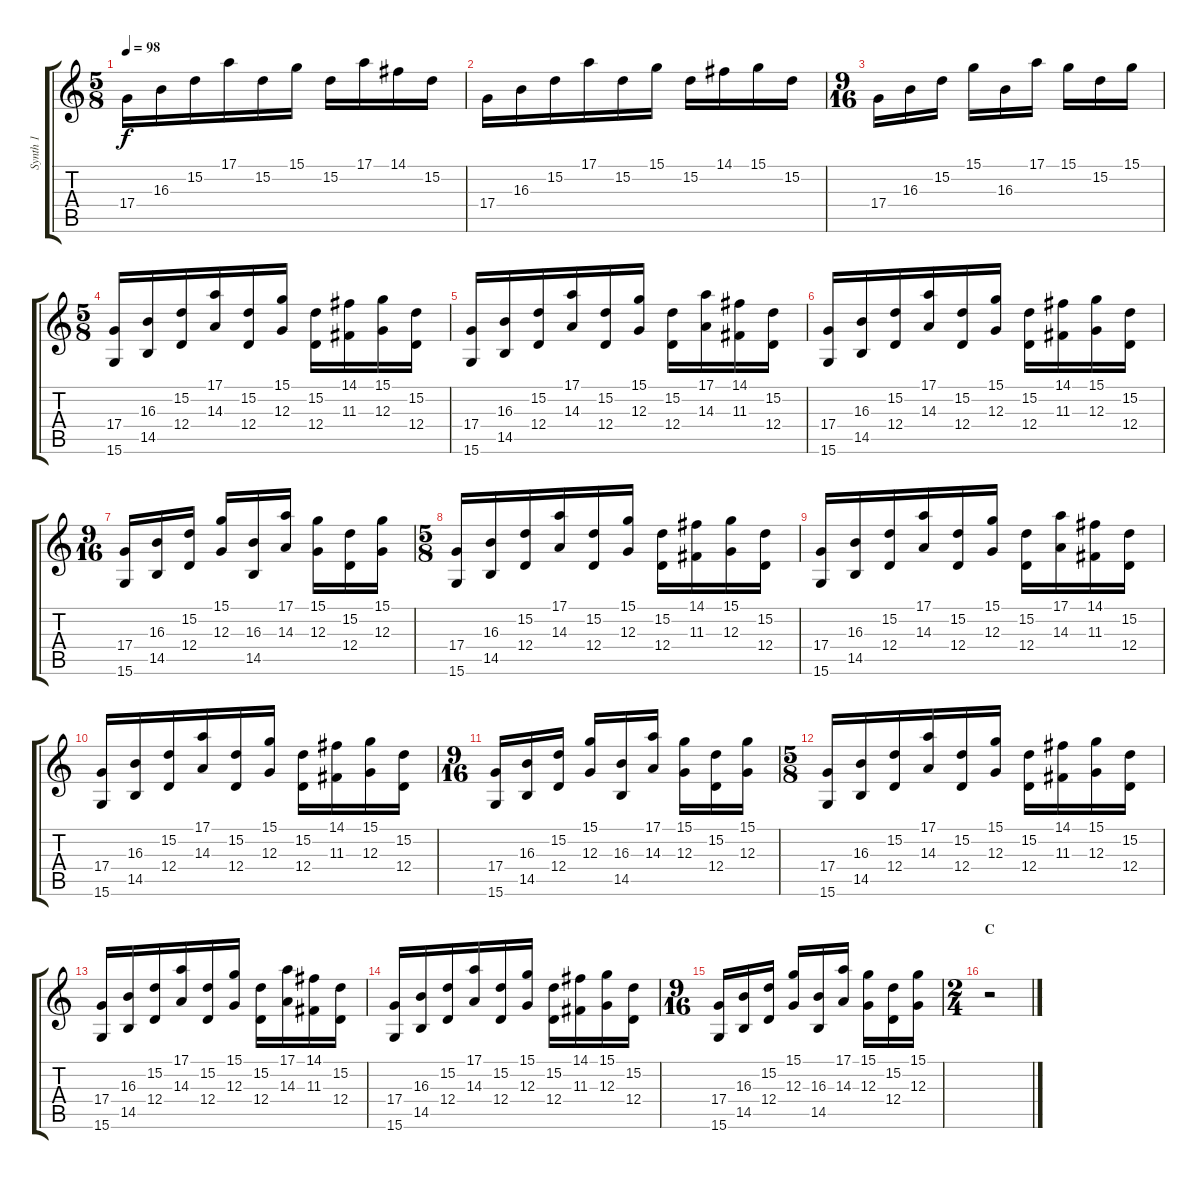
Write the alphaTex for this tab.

\track ("Synth 1" "Synth 1") {instrument fx4atmosphere}
\staff {score tabs}
\tuning (E4 B3 G3 D3 A2 E2) {hide}
\ts (5 8)
\tempo 98
\clef g2
\ks c
17.4.16{dy f} 16.3.16 15.2.16 17.1.16 15.2.16 15.1.16 15.2.16 17.1.16 14.1.16 15.2.16 |
17.4.16 16.3.16 15.2.16 17.1.16 15.2.16 15.1.16 15.2.16 14.1.16 15.1.16 15.2.16 |
\ts (9 16)
17.4.16 16.3.16 15.2.16 15.1.16 16.3.16 17.1.16 15.1.16 15.2.16 15.1.16 |
\ts (5 8)
(17.4 15.6).16 (16.3 14.5).16 (15.2 12.4).16 (17.1 14.3).16 (15.2 12.4).16 (15.1 12.3).16 (15.2 12.4).16 (14.1 11.3).16 (15.1 12.3).16 (15.2 12.4).16 |
(17.4 15.6).16 (16.3 14.5).16 (15.2 12.4).16 (17.1 14.3).16 (15.2 12.4).16 (15.1 12.3).16 (15.2 12.4).16 (17.1 14.3).16 (14.1 11.3).16 (15.2 12.4).16 |
(17.4 15.6).16 (16.3 14.5).16 (15.2 12.4).16 (17.1 14.3).16 (15.2 12.4).16 (15.1 12.3).16 (15.2 12.4).16 (14.1 11.3).16 (15.1 12.3).16 (15.2 12.4).16 |
\ts (9 16)
(17.4 15.6).16 (16.3 14.5).16 (15.2 12.4).16 (15.1 12.3).16 (16.3 14.5).16 (17.1 14.3).16 (15.1 12.3).16 (15.2 12.4).16 (15.1 12.3).16 |
\ts (5 8)
(17.4 15.6).16 (16.3 14.5).16 (15.2 12.4).16 (17.1 14.3).16 (15.2 12.4).16 (15.1 12.3).16 (15.2 12.4).16 (14.1 11.3).16 (15.1 12.3).16 (15.2 12.4).16 |
(17.4 15.6).16 (16.3 14.5).16 (15.2 12.4).16 (17.1 14.3).16 (15.2 12.4).16 (15.1 12.3).16 (15.2 12.4).16 (17.1 14.3).16 (14.1 11.3).16 (15.2 12.4).16 |
(17.4 15.6).16 (16.3 14.5).16 (15.2 12.4).16 (17.1 14.3).16 (15.2 12.4).16 (15.1 12.3).16 (15.2 12.4).16 (14.1 11.3).16 (15.1 12.3).16 (15.2 12.4).16 |
\ts (9 16)
(17.4 15.6).16 (16.3 14.5).16 (15.2 12.4).16 (15.1 12.3).16 (16.3 14.5).16 (17.1 14.3).16 (15.1 12.3).16 (15.2 12.4).16 (15.1 12.3).16 |
\ts (5 8)
(17.4 15.6).16 (16.3 14.5).16 (15.2 12.4).16 (17.1 14.3).16 (15.2 12.4).16 (15.1 12.3).16 (15.2 12.4).16 (14.1 11.3).16 (15.1 12.3).16 (15.2 12.4).16 |
(17.4 15.6).16 (16.3 14.5).16 (15.2 12.4).16 (17.1 14.3).16 (15.2 12.4).16 (15.1 12.3).16 (15.2 12.4).16 (17.1 14.3).16 (14.1 11.3).16 (15.2 12.4).16 |
(17.4 15.6).16 (16.3 14.5).16 (15.2 12.4).16 (17.1 14.3).16 (15.2 12.4).16 (15.1 12.3).16 (15.2 12.4).16 (14.1 11.3).16 (15.1 12.3).16 (15.2 12.4).16 |
\ts (9 16)
(17.4 15.6).16 (16.3 14.5).16 (15.2 12.4).16 (15.1 12.3).16 (16.3 14.5).16 (17.1 14.3).16 (15.1 12.3).16 (15.2 12.4).16 (15.1 12.3).16 |
\ts (2 4)
\section ("" "C")
r.2
